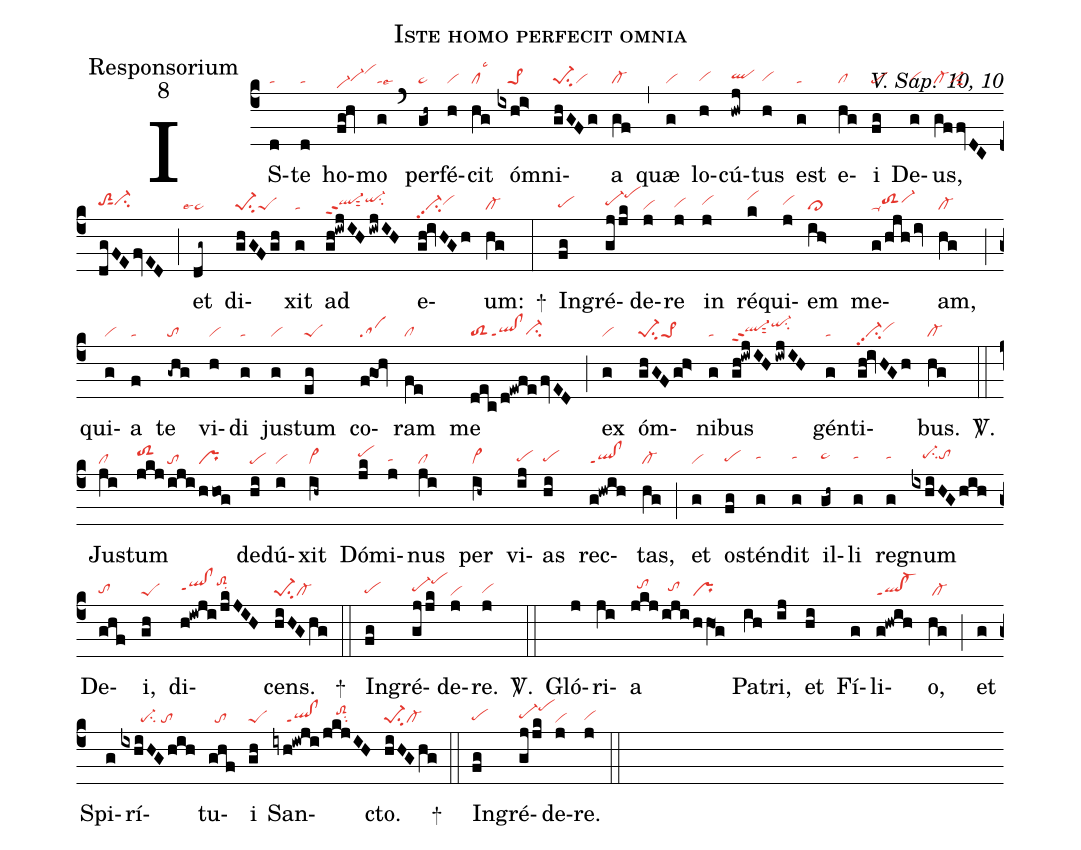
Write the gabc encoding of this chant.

name:Iste homo perfecit omnia;
office-part:Responsorium;
mode:8;
commentary:V. Sap. 10, 10;
nabc-lines:1;
%%
(c4)
IS(d|ta)te(d|ta) ho(fg!hv|vi-hdvi-hgvihj)mo(g|talse6) (`)
per(gh~|ta>)fé(h|vi)cit(hg|cllsc3) óm(ixh!i>|///pe>1)ni(ghGFg|pe-1su2vi)a(gf|cl-) (,)
quæ(g|vi) lo(h|vihg)cú(hwj|qlhh)tus(h|vihg) est(g|ta) e(hg|cl)i(fg|pe) De(g|vihg)us,(gffvDC|cl-vi-sut2|dgFEfvED|toS2hhsut1ci-hh) (;)
et(dg~|```ta>lse4) di(ghGFgh|pe-1su2peS)xit(g|ta) ad(gh!iwjIHiwjIH|ql-hhppt2sut2qi-hisu2) e(gh!ivHGh|vi-pp2su2vihh)um:(hg|cl-) +(:)
In(fg|pehg)gré(gj/jk|pe-hhpehk)de(j|vi)re(j|vihg) in(j|vihh) ré(k|vihj)qui(j|vihh)em(ih>|cl>) me(g/hjhiv|ta-toS2hhvi-hi)am,(hg|cl-) (;)
qui(g|vi)a(f|ta) te(-ghg|to) vi(h|vi)di(g|ta) jus(g|vi)tum(eg|peS) co(fgOh|sa)ram(fe|cl) me(dec/d!ewfefvED|toS2ql!clppt1ci-hg) (;)
ex(g|vi) óm(ghGFg!h>|pe-1su2pe>1)ni(g|ta)bus(gh!iwjIHiwjIH|ql-hhppt2sut2qi-hjsu2)
gén(g|ta)ti(gh!ivHGh|vi-pp2su2vihh)bus.(hg|cl-) <sp>V/</sp>.(::)
Jus(ji|cl)tum(jkj/|toS2hi|iji/|to|hho!g|pr) de(hi|pe)dú(i|vi)xit(ih~|vi>) Dó(jk|pehi)mi(j|tahg)nus(ji|cl) per(ih~|vi>)
vi(ij|pehg)as(hi|pehg) rec(g!hwih|ql!clppt1)tas,(hg|cl-) (;)
et(g|vi) os(fg|pehg)tén(g|tahh)dit(g|tahh) il(gh~|ta>hh)li(g|tahh) re(g|tahh)gnum(ixhiHGhih|///pe-hhsu2tohh)
De(ghf|tohg)i,(gh|peS) di(h!iwji/jkJIH|qlhh!clhhppt1toS2hjsu2)cens.(hiHGhg|pe-1su2cl-) +(::)
In(fg|pehg)gré(gj/jk|pe-hhpehk)de(j|vi)re.(j|vihg) <sp>V/</sp>.(::)
Gló(j)ri(ji)a(jkj|//tohi|/iji|//tohh|/hhO1g|pr) Pa(ih)tri,(ij) et(hi) Fí(g)li(g!hwih|ql!cl-ppt1)o,(hg|/cl-) (;)
et(g) Spi(g)rí(ixhiHGhih|//////pe-su2/to)tu(ghf|//to)i(gh|peS) San(iyh!iwji|////ql!clppt1|/jkjIH|////toS2hisu2)cto.(hiHGhg|pe-1su2cl-) +(::)
In(fg|pehg)gré(gj/jk|pe-hhpehk)de(j|vi)re.(j|vihg) (::)
